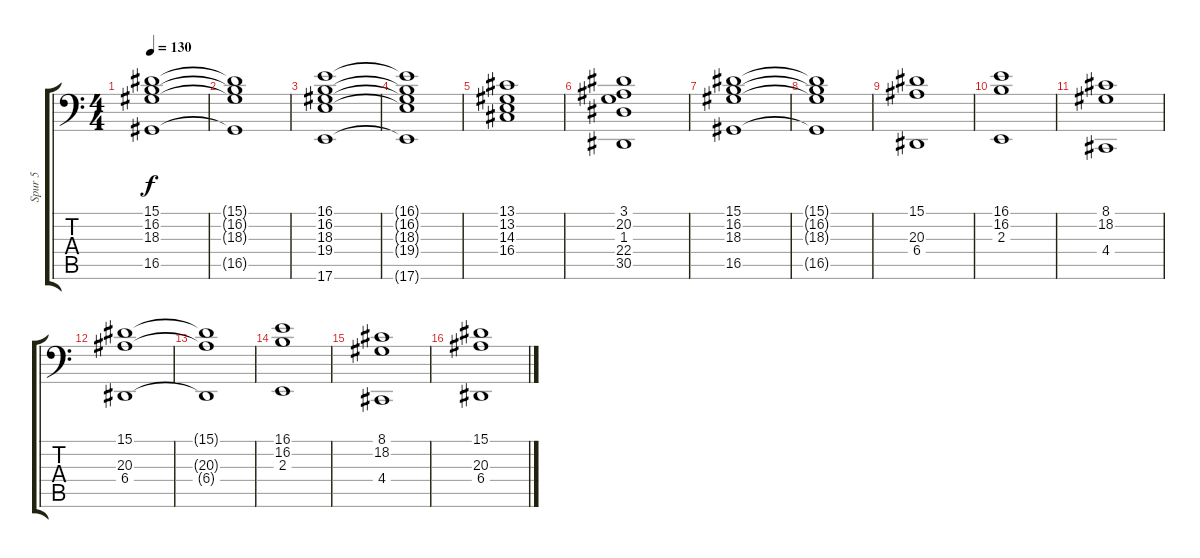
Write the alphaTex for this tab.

\track ("Spur 5" "Spur 5") {instrument choiraahs}
\staff {score tabs}
\tuning (C3 G2 D2 A1 E1 B0) {hide}
\ts (4 4)
\tempo 130
\clef f4
\ks c
(15.1 16.2 18.3 16.5).1{dy f} |
(15.1{t} 16.2{t} 18.3{t} 16.5{t}).1 |
(16.1 16.2 18.3 19.4 17.6).1 |
(16.1{t} 16.2{t} 18.3{t} 19.4{t} 17.6{t}).1 |
(13.1 13.2 14.3 16.4).1 |
(3.1 20.2 1.3 22.4 30.5).1 |
(15.1 16.2 18.3 16.5).1 |
(15.1{t} 16.2{t} 18.3{t} 16.5{t}).1 |
(15.1 20.3 6.4).1 |
(16.1 16.2 2.3).1 |
(8.1 18.2 4.4).1 |
(15.1 20.3 6.4).1 |
(15.1{t} 20.3{t} 6.4{t}).1 |
(16.1 16.2 2.3).1 |
(8.1 18.2 4.4).1 |
(15.1 20.3 6.4).1
